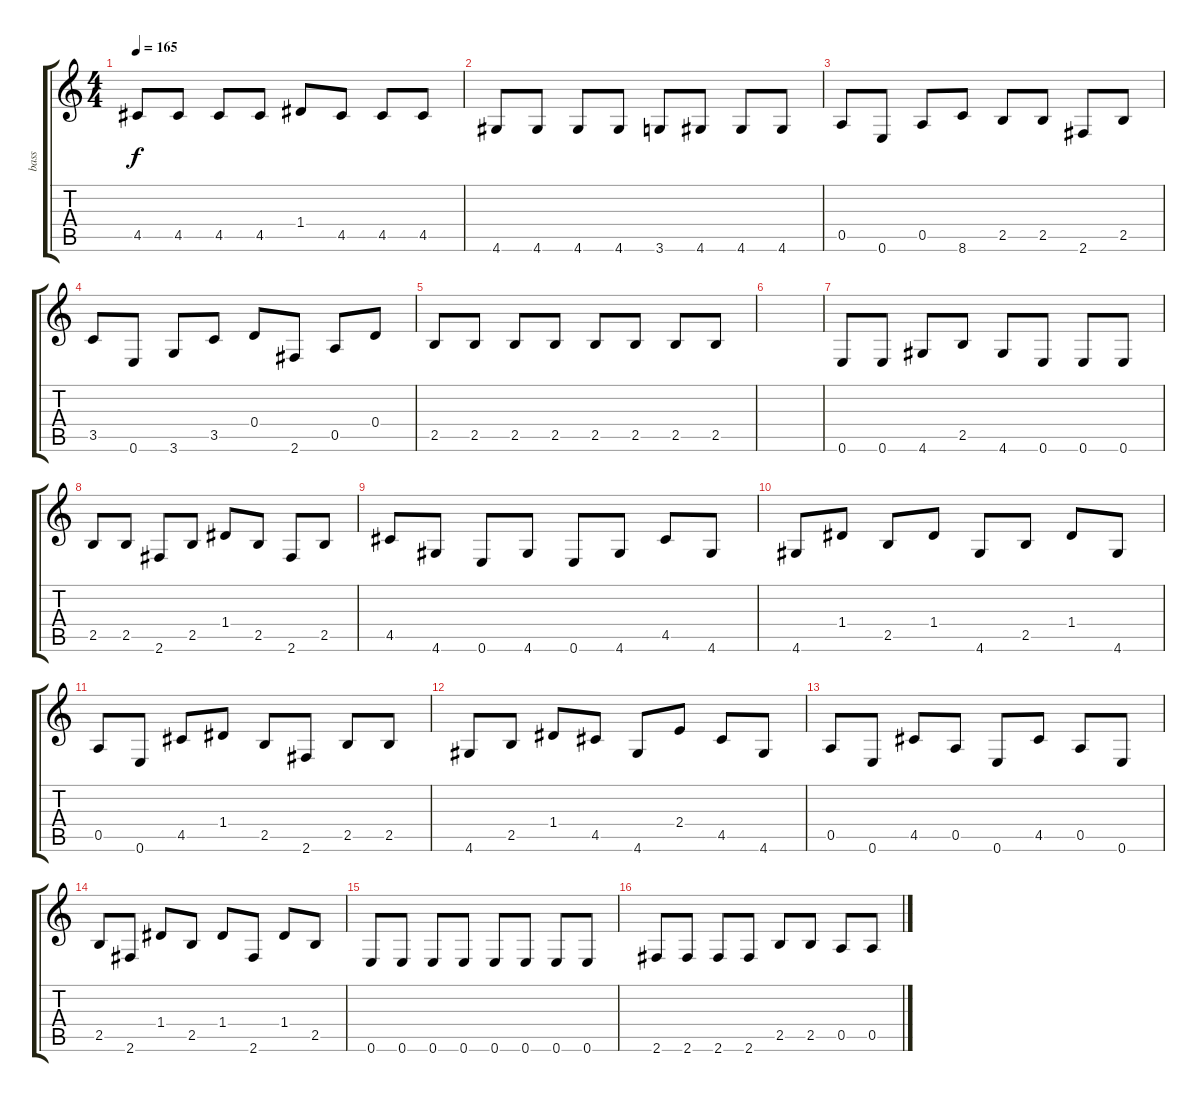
\track ("bass" "bass") {instrument electricbassfinger}
\staff {score tabs}
\tuning (E4 B3 G3 D3 A2 E2) {hide}
\ts (4 4)
\tempo 165
\clef g2
\ks c
4.5.8{dy f} 4.5.8 4.5.8 4.5.8 1.4.8 4.5.8 4.5.8 4.5.8 |
4.6.8 4.6.8 4.6.8 4.6.8 3.6.8 4.6.8 4.6.8 4.6.8 |
0.5.8 0.6.8 0.5.8 8.6.8 2.5.8 2.5.8 2.6.8 2.5.8 |
3.5.8 0.6.8 3.6.8 3.5.8 0.4.8 2.6.8 0.5.8 0.4.8 |
2.5.8 2.5.8 2.5.8 2.5.8 2.5.8 2.5.8 2.5.8 2.5.8 |
|
0.6.8 0.6.8 4.6.8 2.5.8 4.6.8 0.6.8 0.6.8 0.6.8 |
2.5.8 2.5.8 2.6.8 2.5.8 1.4.8 2.5.8 2.6.8 2.5.8 |
4.5.8 4.6.8 0.6.8 4.6.8 0.6.8 4.6.8 4.5.8 4.6.8 |
4.6.8 1.4.8 2.5.8 1.4.8 4.6.8 2.5.8 1.4.8 4.6.8 |
0.5.8 0.6.8 4.5.8 1.4.8 2.5.8 2.6.8 2.5.8 2.5.8 |
4.6.8 2.5.8 1.4.8 4.5.8 4.6.8 2.4.8 4.5.8 4.6.8 |
0.5.8 0.6.8 4.5.8 0.5.8 0.6.8 4.5.8 0.5.8 0.6.8 |
2.5.8 2.6.8 1.4.8 2.5.8 1.4.8 2.6.8 1.4.8 2.5.8 |
0.6.8 0.6.8 0.6.8 0.6.8 0.6.8 0.6.8 0.6.8 0.6.8 |
2.6.8 2.6.8 2.6.8 2.6.8 2.5.8 2.5.8 0.5.8 0.5.8
